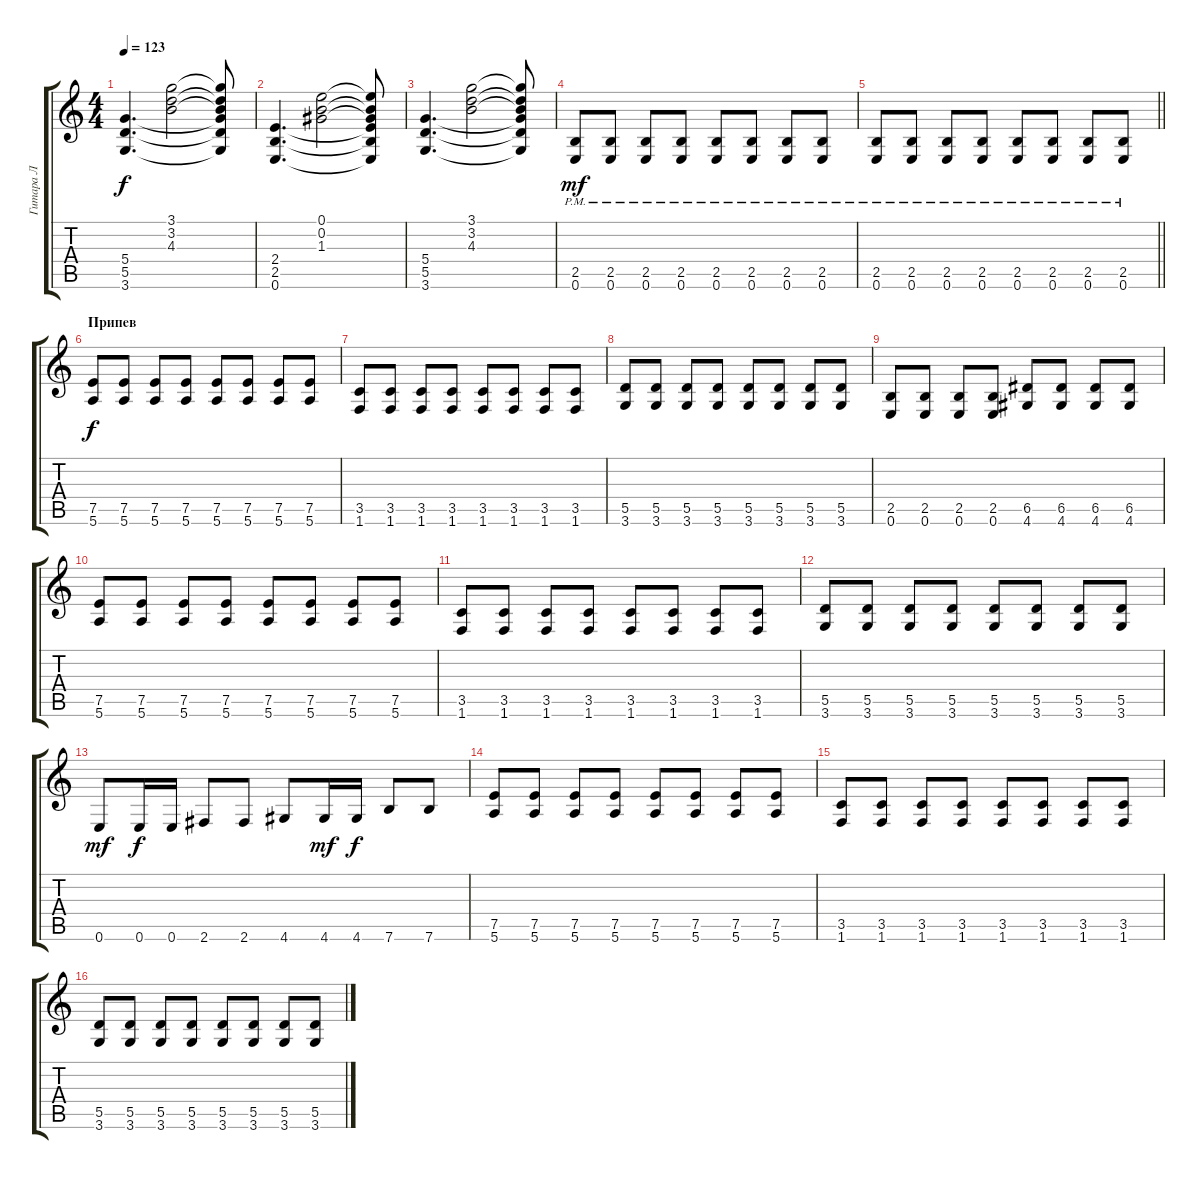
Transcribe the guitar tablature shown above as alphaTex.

\track ("Гитара Л" "Гитара Л") {instrument overdrivenguitar}
\staff {score tabs}
\tuning (E4 B3 G3 D3 A2 E2) {hide}
\ts (4 4)
\section ("" " ")
\tempo 123
\clef g2
\ks c
(5.4 5.5 3.6).4{d dy f volume 11} (3.1 3.2 4.3).2 (3.1{t} 3.2{t} 4.3{t} 5.4{t} 5.5{t} 3.6{t}).8 |
(2.4 2.5 0.6).4{d} (0.1 0.2 1.3).2 (0.1{t} 0.2{t} 1.3{t} 2.4{t} 2.5{t} 0.6{t}).8 |
(5.4 5.5 3.6).4{d} (3.1 3.2 4.3).2 (3.1{t} 3.2{t} 4.3{t} 5.4{t} 5.5{t} 3.6{t}).8 |
(2.5{pm} 0.6{pm}).8{dy mf} (2.5{pm} 0.6{pm}).8 (2.5{pm} 0.6{pm}).8 (2.5{pm} 0.6{pm}).8 (2.5{pm} 0.6{pm}).8 (2.5{pm} 0.6{pm}).8 (2.5{pm} 0.6{pm}).8 (2.5{pm} 0.6{pm}).8 |
\barLineRight lightlight
(2.5{pm} 0.6{pm}).8 (2.5{pm} 0.6{pm}).8 (2.5{pm} 0.6{pm}).8 (2.5{pm} 0.6{pm}).8 (2.5{pm} 0.6{pm}).8 (2.5{pm} 0.6{pm}).8 (2.5{pm} 0.6{pm}).8 (2.5{pm} 0.6{pm}).8 |
\section ("" "Припев")
(7.5 5.6).8{dy f volume 13} (7.5 5.6).8 (7.5 5.6).8 (7.5 5.6).8 (7.5 5.6).8 (7.5 5.6).8 (7.5 5.6).8 (7.5 5.6).8 |
(3.5 1.6).8 (3.5 1.6).8 (3.5 1.6).8 (3.5 1.6).8 (3.5 1.6).8 (3.5 1.6).8 (3.5 1.6).8 (3.5 1.6).8 |
(5.5 3.6).8 (5.5 3.6).8 (5.5 3.6).8 (5.5 3.6).8 (5.5 3.6).8 (5.5 3.6).8 (5.5 3.6).8 (5.5 3.6).8 |
(2.5 0.6).8 (2.5 0.6).8 (2.5 0.6).8 (2.5 0.6).8 (6.5 4.6).8 (6.5 4.6).8 (6.5 4.6).8 (6.5 4.6).8 |
(7.5 5.6).8 (7.5 5.6).8 (7.5 5.6).8 (7.5 5.6).8 (7.5 5.6).8 (7.5 5.6).8 (7.5 5.6).8 (7.5 5.6).8 |
(3.5 1.6).8 (3.5 1.6).8 (3.5 1.6).8 (3.5 1.6).8 (3.5 1.6).8 (3.5 1.6).8 (3.5 1.6).8 (3.5 1.6).8 |
(5.5 3.6).8 (5.5 3.6).8 (5.5 3.6).8 (5.5 3.6).8 (5.5 3.6).8 (5.5 3.6).8 (5.5 3.6).8 (5.5 3.6).8 |
0.6.8{dy mf} 0.6.16{dy f} 0.6.16 2.6.8 2.6.8 4.6.8 4.6.16{dy mf} 4.6.16{dy f} 7.6.8 7.6.8 |
(7.5 5.6).8 (7.5 5.6).8 (7.5 5.6).8 (7.5 5.6).8 (7.5 5.6).8 (7.5 5.6).8 (7.5 5.6).8 (7.5 5.6).8 |
(3.5 1.6).8 (3.5 1.6).8 (3.5 1.6).8 (3.5 1.6).8 (3.5 1.6).8 (3.5 1.6).8 (3.5 1.6).8 (3.5 1.6).8 |
(5.5 3.6).8 (5.5 3.6).8 (5.5 3.6).8 (5.5 3.6).8 (5.5 3.6).8 (5.5 3.6).8 (5.5 3.6).8 (5.5 3.6).8
